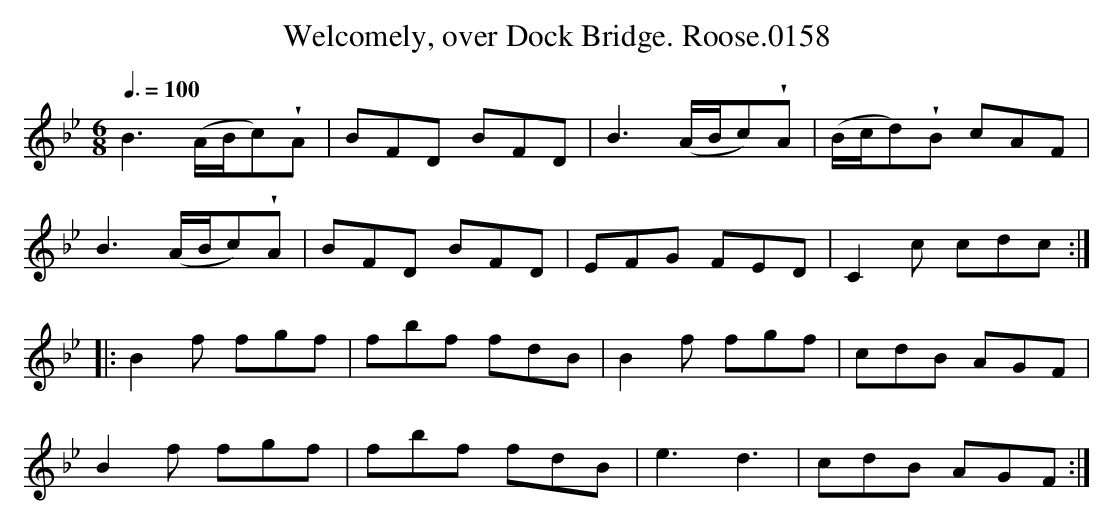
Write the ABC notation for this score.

X:1
T:Welcomely, over Dock Bridge. Roose.0158
M:6/8
L:1/8
Q:3/8=100
K:Bb
B3 (A/B/c)!wedge!A|BFD BFD|B3 (A/B/c)!wedge!A|(B/c/d)!wedge!B cAF|
B3 (A/B/c)!wedge!A|BFD BFD|EFG FED|C2c cdc:|
|:B2f fgf|fbf fdB|B2f fgf|cdB AGF|
B2f fgf|fbf fdB|e3 d3|cdB AGF:|
